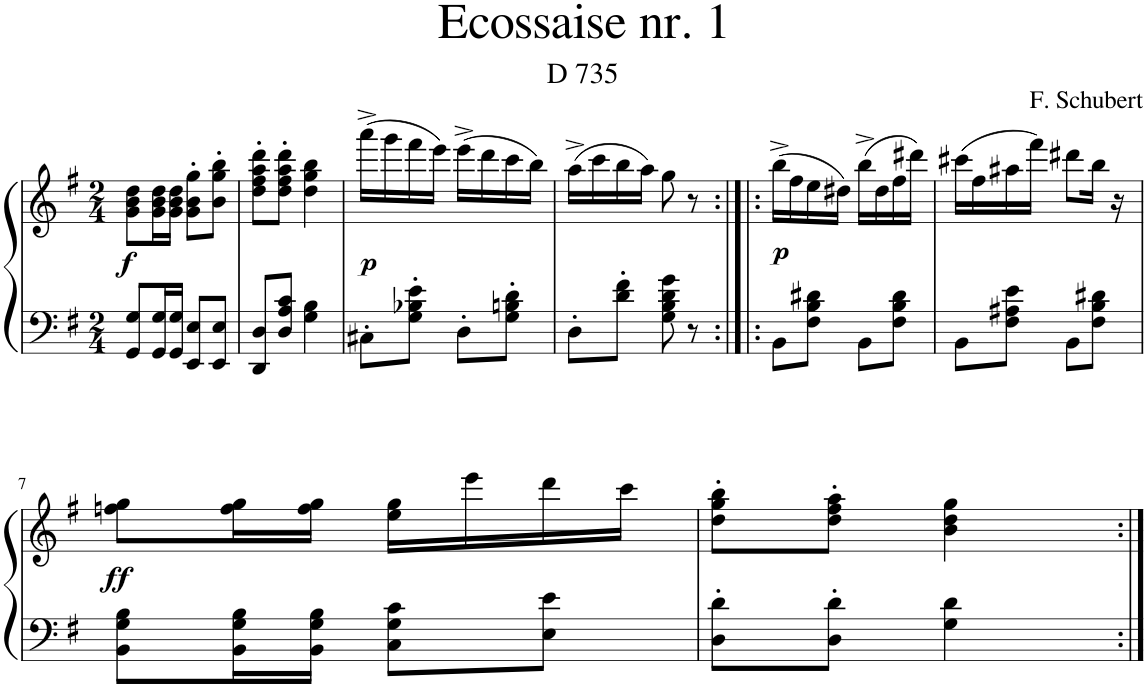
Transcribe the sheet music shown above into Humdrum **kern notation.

**kern	**kern	**dynam
*part1	*part1	*part1
*staff2	*staff1	*staff1/2
*I"Piano	*	*
*I'Pno.	*	*
*clefF4	*clefG2	*
*k[f#]	*k[f#]	*
*M2/4	*M2/4	*
=1	=1	=1
!	!	!LO:DY:a=2
8GG/ 8G/L	8g\ 8b\ 8dd\L	f
16GG/ 16G/L	16g\ 16b\ 16dd\L	.
16GG/ 16G/JJ	16g\ 16b\ 16dd\JJ	.
8EE/ 8E/L	8g\' 8b\' 8gg\'L	.
8EE/ 8E/J	8b\' 8gg\' 8bb\'J	.
=2	=2	=2
8DD/ 8D/L	8dd\' 8ff#\' 8aa\' 8ddd\'L	.
8D/ 8A/ 8c/J	8dd\' 8ff#\' 8aa\' 8ddd\'J	.
4G\ 4B\	4dd\ 4gg\ 4bb\	.
=3	=3	=3
!	!	!LO:DY:b
8C#X'\L	(16aaa^\LL	p
.	16ggg\	.
8G\' 8B-X\' 8e\'J	16fff#\	.
.	16eee\JJ)	.
8D'\L	(16eee^\LL	.
.	16ddd\	.
8G\' 8Bn\' 8d\'J	16ccc\	.
.	16bb\JJ)	.
=4	=4	=4
8D'\L	(16aa^\LL	.
.	16ccc\	.
8d\' 8f#\'J	16bb\	.
.	16aa\JJ)	.
8G\ 8B\ 8d\ 8g\	8gg\	.
8r	8r	.
=5:|!|:	=5:|!|:	=5:|!|:
!	!	!LO:DY:b
8BB\L	(16bb^\LL	p
.	16ff#\	.
8F#\ 8B\ 8d#X\J	16ee\	.
.	16dd#X\JJ)	.
8BB\L	(16bb^\LL	.
.	16dd#\	.
8F#\ 8B\ 8d#\J	16ff#\	.
.	16ddd#X\JJ)	.
=6	=6	=6
8BB\L	(16ccc#X\LL	.
.	16ff#\	.
8F#\ 8A#X\ 8e\J	16aa#X\	.
.	16fff#\JJ)	.
8BB\L	8ddd#X\L	.
8F#\ 8B\ 8d#X\J	16bb\Jk	.
.	16r	.
!!LO:LB:g=z
=7	=7	=7
!	!	!LO:DY:b
8BB\ 8G\ 8B\L	8ffn\ 8gg\L	ff
16BB\ 16G\ 16B\L	16ff\ 16gg\L	.
16BB\ 16G\ 16B\JJ	16ff\ 16gg\JJ	.
8C\ 8G\ 8c\L	16ee\ 16gg\LL	.
.	16eee\	.
8E\ 8e\J	16ddd\	.
.	16ccc\JJ	.
=8	=8	=8
8D\' 8d\'L	8dd\' 8gg\' 8bb\'L	.
8D\' 8d\'J	8dd\' 8ff#\' 8aa\'J	.
4G\ 4d\	4b\ 4dd\ 4gg\	.
=:|!	=:|!	=:|!
*-	*-	*-
